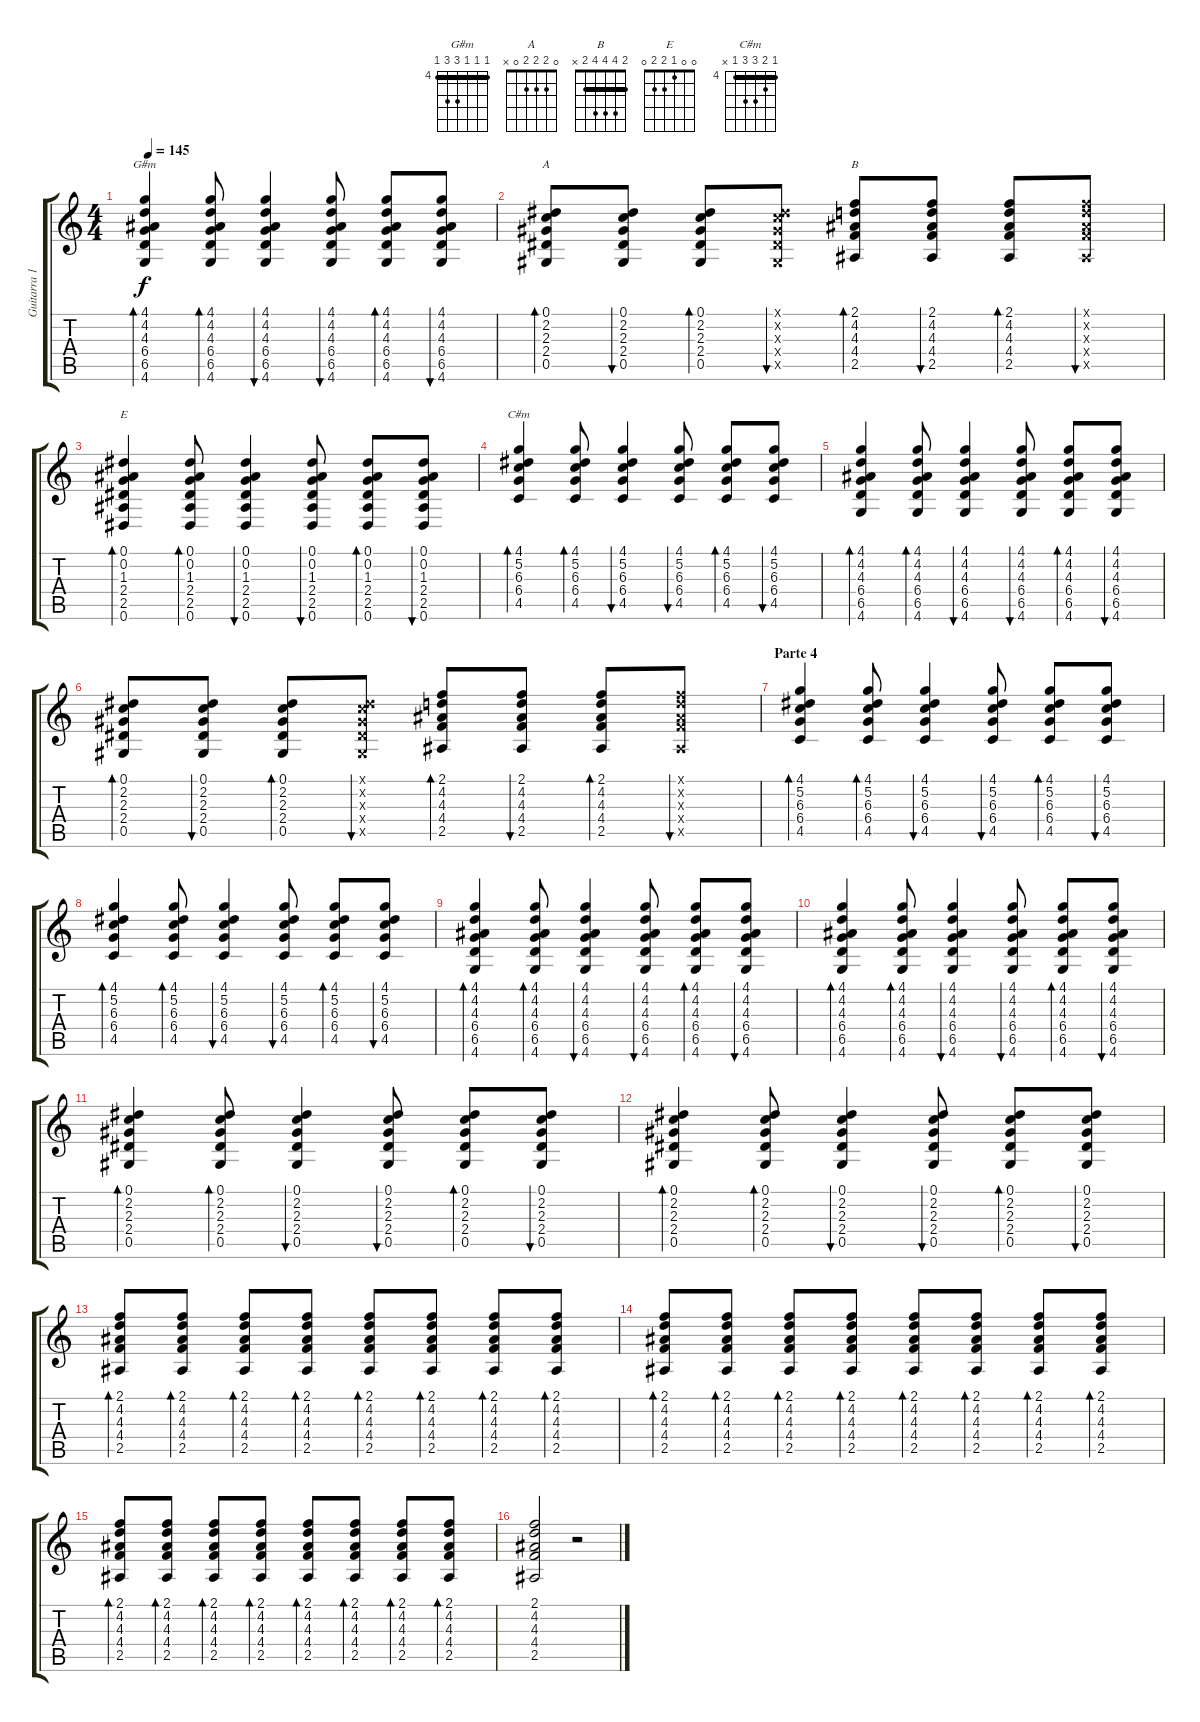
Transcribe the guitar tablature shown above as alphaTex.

\track ("Guitarra 1" "Guitarra 1") {instrument acousticguitarsteel}
\staff {score tabs}
\tuning (Eb4 Bb3 Gb3 Db3 Ab2 Eb2) {hide}
\chord ("G#m" 4 4 4 6 6 4) {firstfret 4 barre 4}
\chord ("A" 0 2 2 2 0 x)
\chord ("B" 2 4 4 4 2 x) {barre 2}
\chord ("E" 0 0 1 2 2 0)
\chord ("C#m" 4 5 6 6 4 x) {firstfret 4 barre 4}
\ts (4 4)
\tempo 145
\clef g2
\ks c
(4.1 4.2 4.3 6.4 6.5 4.6).4{bd 60 ch "G#m" dy f} (4.1 4.2 4.3 6.4 6.5 4.6).8{bd 60} (4.1 4.2 4.3 6.4 6.5 4.6).4{bu 60} (4.1 4.2 4.3 6.4 6.5 4.6).8{bu 60} (4.1 4.2 4.3 6.4 6.5 4.6).8{bd 60} (4.1 4.2 4.3 6.4 6.5 4.6).8{bu 60} |
(0.1 2.2 2.3 2.4 0.5).8{bd 60 ch "A"} (0.1 2.2 2.3 2.4 0.5).8{bu 60} (0.1 2.2 2.3 2.4 0.5).8{bd 60} (0.1{x} 2.2{x} 2.3{x} 2.4{x} 0.5{x}).8{bu 60} (2.1 4.2 4.3 4.4 2.5).8{bd 60 ch "B"} (2.1 4.2 4.3 4.4 2.5).8{bu 60} (2.1 4.2 4.3 4.4 2.5).8{bd 60} (2.1{x} 4.2{x} 4.3{x} 4.4{x} 2.5{x}).8{bu 60} |
(0.1 0.2 1.3 2.4 2.5 0.6).4{bd 60 ch "E"} (0.1 0.2 1.3 2.4 2.5 0.6).8{bd 60} (0.1 0.2 1.3 2.4 2.5 0.6).4{bu 60} (0.1 0.2 1.3 2.4 2.5 0.6).8{bu 60} (0.1 0.2 1.3 2.4 2.5 0.6).8{bd 60} (0.1 0.2 1.3 2.4 2.5 0.6).8{bu 60} |
(4.1 5.2 6.3 6.4 4.5).4{bd 60 ch "C#m"} (4.1 5.2 6.3 6.4 4.5).8{bd 60} (4.1 5.2 6.3 6.4 4.5).4{bu 60} (4.1 5.2 6.3 6.4 4.5).8{bu 60} (4.1 5.2 6.3 6.4 4.5).8{bd 60} (4.1 5.2 6.3 6.4 4.5).8{bu 60} |
(4.1 4.2 4.3 6.4 6.5 4.6).4{bd 60} (4.1 4.2 4.3 6.4 6.5 4.6).8{bd 60} (4.1 4.2 4.3 6.4 6.5 4.6).4{bu 60} (4.1 4.2 4.3 6.4 6.5 4.6).8{bu 60} (4.1 4.2 4.3 6.4 6.5 4.6).8{bd 60} (4.1 4.2 4.3 6.4 6.5 4.6).8{bu 60} |
(0.1 2.2 2.3 2.4 0.5).8{bd 60} (0.1 2.2 2.3 2.4 0.5).8{bu 60} (0.1 2.2 2.3 2.4 0.5).8{bd 60} (0.1{x} 2.2{x} 2.3{x} 2.4{x} 0.5{x}).8{bu 60} (2.1 4.2 4.3 4.4 2.5).8{bd 60} (2.1 4.2 4.3 4.4 2.5).8{bu 60} (2.1 4.2 4.3 4.4 2.5).8{bd 60} (2.1{x} 4.2{x} 4.3{x} 4.4{x} 2.5{x}).8{bu 60} |
\section ("" "Parte 4")
(4.1 5.2 6.3 6.4 4.5).4{bd 60} (4.1 5.2 6.3 6.4 4.5).8{bd 60} (4.1 5.2 6.3 6.4 4.5).4{bu 60} (4.1 5.2 6.3 6.4 4.5).8{bu 60} (4.1 5.2 6.3 6.4 4.5).8{bd 60} (4.1 5.2 6.3 6.4 4.5).8{bu 60} |
(4.1 5.2 6.3 6.4 4.5).4{bd 60} (4.1 5.2 6.3 6.4 4.5).8{bd 60} (4.1 5.2 6.3 6.4 4.5).4{bu 60} (4.1 5.2 6.3 6.4 4.5).8{bu 60} (4.1 5.2 6.3 6.4 4.5).8{bd 60} (4.1 5.2 6.3 6.4 4.5).8{bu 60} |
(4.1 4.2 4.3 6.4 6.5 4.6).4{bd 60} (4.1 4.2 4.3 6.4 6.5 4.6).8{bd 60} (4.1 4.2 4.3 6.4 6.5 4.6).4{bu 60} (4.1 4.2 4.3 6.4 6.5 4.6).8{bu 60} (4.1 4.2 4.3 6.4 6.5 4.6).8{bd 60} (4.1 4.2 4.3 6.4 6.5 4.6).8{bu 60} |
(4.1 4.2 4.3 6.4 6.5 4.6).4{bd 60} (4.1 4.2 4.3 6.4 6.5 4.6).8{bd 60} (4.1 4.2 4.3 6.4 6.5 4.6).4{bu 60} (4.1 4.2 4.3 6.4 6.5 4.6).8{bu 60} (4.1 4.2 4.3 6.4 6.5 4.6).8{bd 60} (4.1 4.2 4.3 6.4 6.5 4.6).8{bu 60} |
(0.1 2.2 2.3 2.4 0.5).4{bd 60} (0.1 2.2 2.3 2.4 0.5).8{bd 60} (0.1 2.2 2.3 2.4 0.5).4{bu 60} (0.1 2.2 2.3 2.4 0.5).8{bu 60} (0.1 2.2 2.3 2.4 0.5).8{bd 60} (0.1 2.2 2.3 2.4 0.5).8{bu 60} |
(0.1 2.2 2.3 2.4 0.5).4{bd 60} (0.1 2.2 2.3 2.4 0.5).8{bd 60} (0.1 2.2 2.3 2.4 0.5).4{bu 60} (0.1 2.2 2.3 2.4 0.5).8{bu 60} (0.1 2.2 2.3 2.4 0.5).8{bd 60} (0.1 2.2 2.3 2.4 0.5).8{bu 60} |
(2.1 4.2 4.3 4.4 2.5).8{bd 60} (2.1 4.2 4.3 4.4 2.5).8{bd 60} (2.1 4.2 4.3 4.4 2.5).8{bd 60} (2.1 4.2 4.3 4.4 2.5).8{bd 60} (2.1 4.2 4.3 4.4 2.5).8{bd 60} (2.1 4.2 4.3 4.4 2.5).8{bd 60} (2.1 4.2 4.3 4.4 2.5).8{bd 60} (2.1 4.2 4.3 4.4 2.5).8{bd 60} |
(2.1 4.2 4.3 4.4 2.5).8{bd 60} (2.1 4.2 4.3 4.4 2.5).8{bd 60} (2.1 4.2 4.3 4.4 2.5).8{bd 60} (2.1 4.2 4.3 4.4 2.5).8{bd 60} (2.1 4.2 4.3 4.4 2.5).8{bd 60} (2.1 4.2 4.3 4.4 2.5).8{bd 60} (2.1 4.2 4.3 4.4 2.5).8{bd 60} (2.1 4.2 4.3 4.4 2.5).8{bd 60} |
(2.1 4.2 4.3 4.4 2.5).8{bd 60} (2.1 4.2 4.3 4.4 2.5).8{bd 60} (2.1 4.2 4.3 4.4 2.5).8{bd 60} (2.1 4.2 4.3 4.4 2.5).8{bd 60} (2.1 4.2 4.3 4.4 2.5).8{bd 60} (2.1 4.2 4.3 4.4 2.5).8{bd 60} (2.1 4.2 4.3 4.4 2.5).8{bd 60} (2.1 4.2 4.3 4.4 2.5).8{bd 60} |
(2.1 4.2 4.3 4.4 2.5).2 r.2
